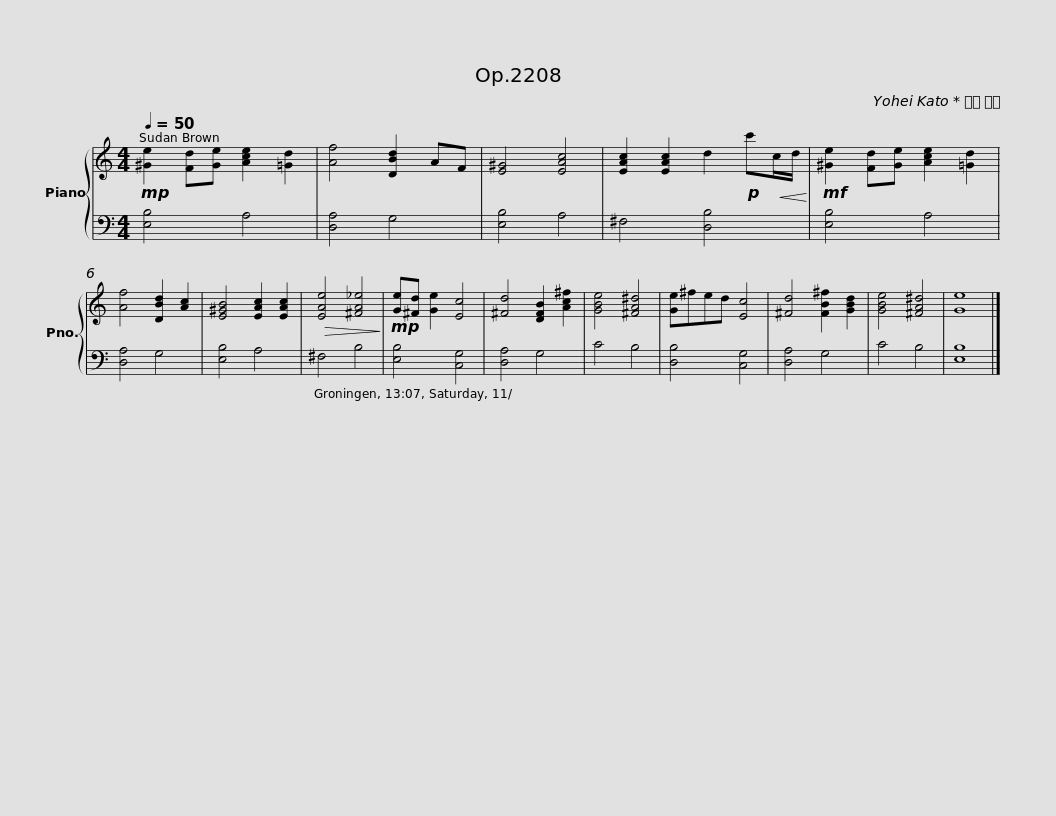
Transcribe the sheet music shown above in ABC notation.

X:1
%%score { 1 | 2 }
L:1/8
Q:1/4=50
M:4/4
I:linebreak $
K:C
V:1 treble
V:2 bass
V:1
!mp! [^Ge]2 [Fd][Ge] [Ace]2 [=Gd]2 | [Af]4 [DBd]2 AF | [E^G]4 [EAc]4 | [EAc]2 [EAc]2 d2!p! c'!<(!c/d/!<)! |!mf! [^Ge]2 [Fd][Ge] [Ace]2 [=Gd]2 | %5
 [Af]4 [DBd]2 [Ac]2 | [E^GB]4 [EAc]2 [EAc]2 |$!>(! [EAe]4 [^FA_e]4!>)! |!mp! [Ge][^Fd] [Ge]2 [Ec]4 | [^Fd]4 [DFB]2 [Ac^f]2 | %10
 [GBe]4 [^FA^d]4 | [Ge]^fed [Ec]4 | [^Fd]4 [FB^f]2 [GBd]2 | [GBe]4 [^FA^d]4 | [Ge]8 |] %15
V:2
 [E,B,]4 A,4 | [D,A,]4 G,4 | [E,B,]4 A,4 | ^F,4 [D,B,]4 | [E,B,]4 A,4 | %5
 [D,A,]4 G,4 | [E,B,]4 A,4 |$ ^F,4 B,4 | [E,B,]4 [C,G,]4 | [D,A,]4 G,4 | %10
 C4 B,4 | [D,B,]4 [C,G,]4 | [D,A,]4 G,4 | C4 B,4 | [E,B,]8 |] %15
